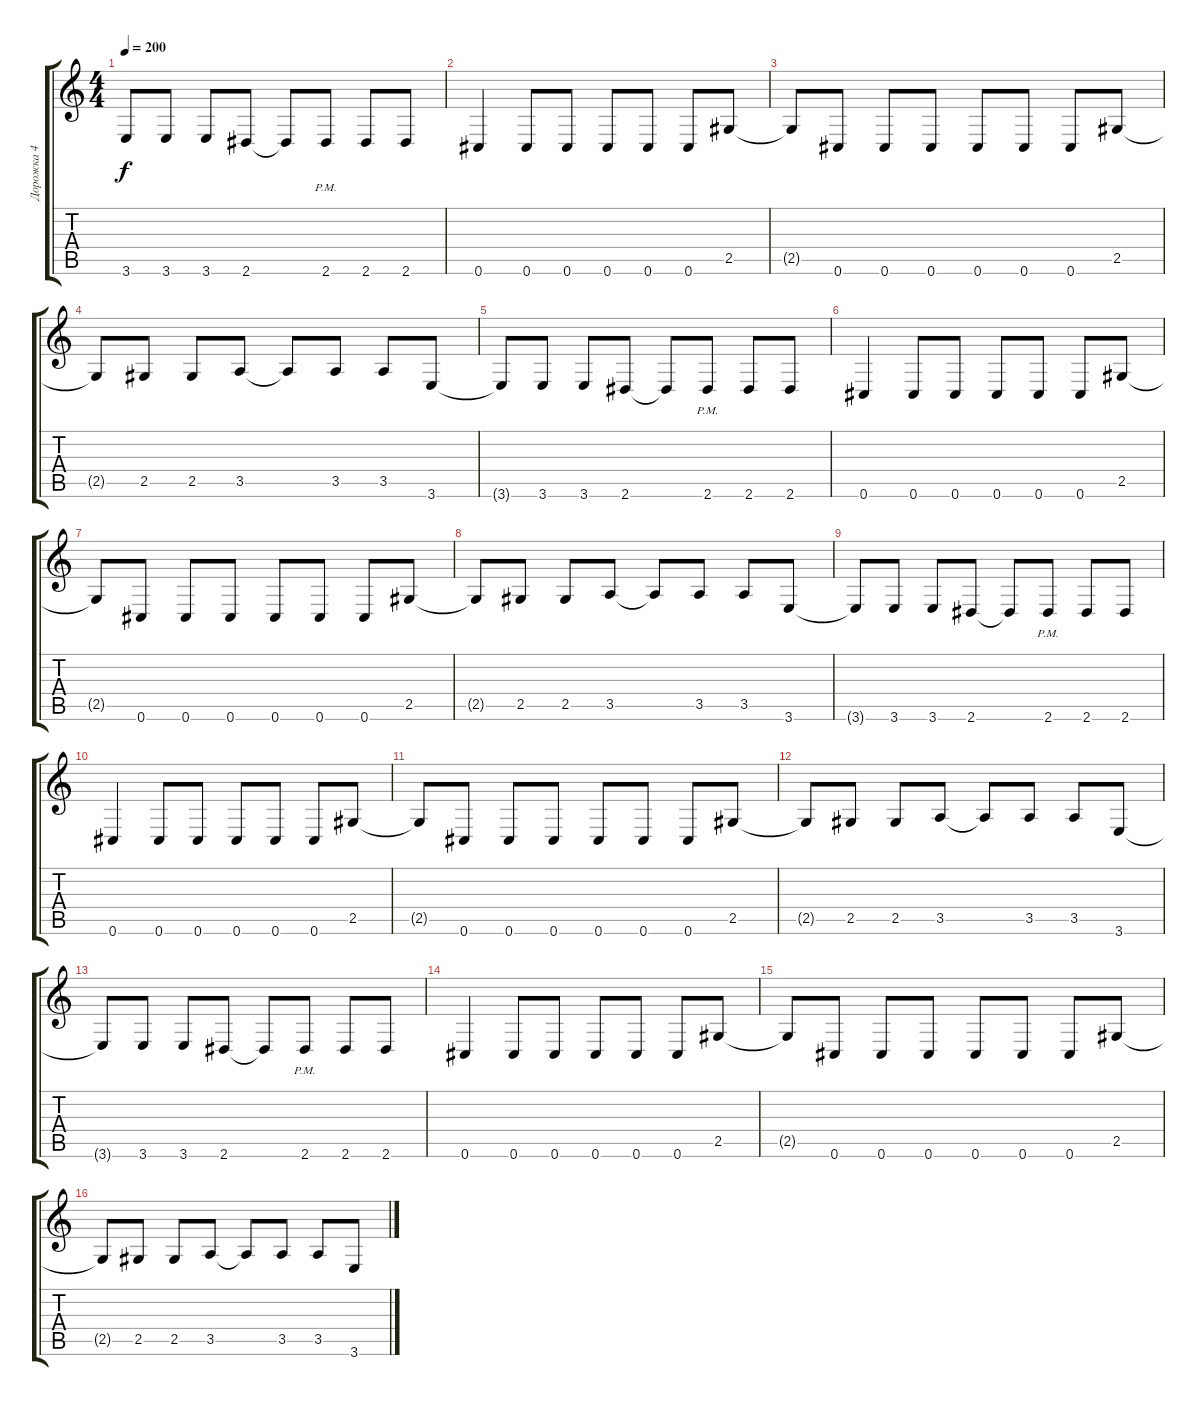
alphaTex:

\track ("Дорожка 4" "Дорожка 4") {instrument electricbassfinger}
\staff {score tabs}
\tuning (Db4 Ab3 E3 B2 Gb2 Db2) {hide}
\ts (4 4)
\tempo 200
\clef g2
\ks c
3.6{t}.8{dy f} 3.6.8 3.6.8 2.6.8 2.6{t}.8 2.6{pm}.8 2.6.8 2.6.8 |
0.6.4 0.6.8 0.6.8 0.6.8 0.6.8 0.6.8 2.5.8 |
2.5{t}.8 0.6.8 0.6.8 0.6.8 0.6.8 0.6.8 0.6.8 2.5.8 |
2.5{t}.8 2.5.8 2.5.8 3.5.8 3.5{t}.8 3.5.8 3.5.8 3.6.8 |
3.6{t}.8 3.6.8 3.6.8 2.6.8 2.6{t}.8 2.6{pm}.8 2.6.8 2.6.8 |
0.6.4 0.6.8 0.6.8 0.6.8 0.6.8 0.6.8 2.5.8 |
2.5{t}.8 0.6.8 0.6.8 0.6.8 0.6.8 0.6.8 0.6.8 2.5.8 |
2.5{t}.8 2.5.8 2.5.8 3.5.8 3.5{t}.8 3.5.8 3.5.8 3.6.8 |
3.6{t}.8 3.6.8 3.6.8 2.6.8 2.6{t}.8 2.6{pm}.8 2.6.8 2.6.8 |
0.6.4 0.6.8 0.6.8 0.6.8 0.6.8 0.6.8 2.5.8 |
2.5{t}.8 0.6.8 0.6.8 0.6.8 0.6.8 0.6.8 0.6.8 2.5.8 |
2.5{t}.8 2.5.8 2.5.8 3.5.8 3.5{t}.8 3.5.8 3.5.8 3.6.8 |
3.6{t}.8 3.6.8 3.6.8 2.6.8 2.6{t}.8 2.6{pm}.8 2.6.8 2.6.8 |
0.6.4 0.6.8 0.6.8 0.6.8 0.6.8 0.6.8 2.5.8 |
2.5{t}.8 0.6.8 0.6.8 0.6.8 0.6.8 0.6.8 0.6.8 2.5.8 |
2.5{t}.8 2.5.8 2.5.8 3.5.8 3.5{t}.8 3.5.8 3.5.8 3.6.8
